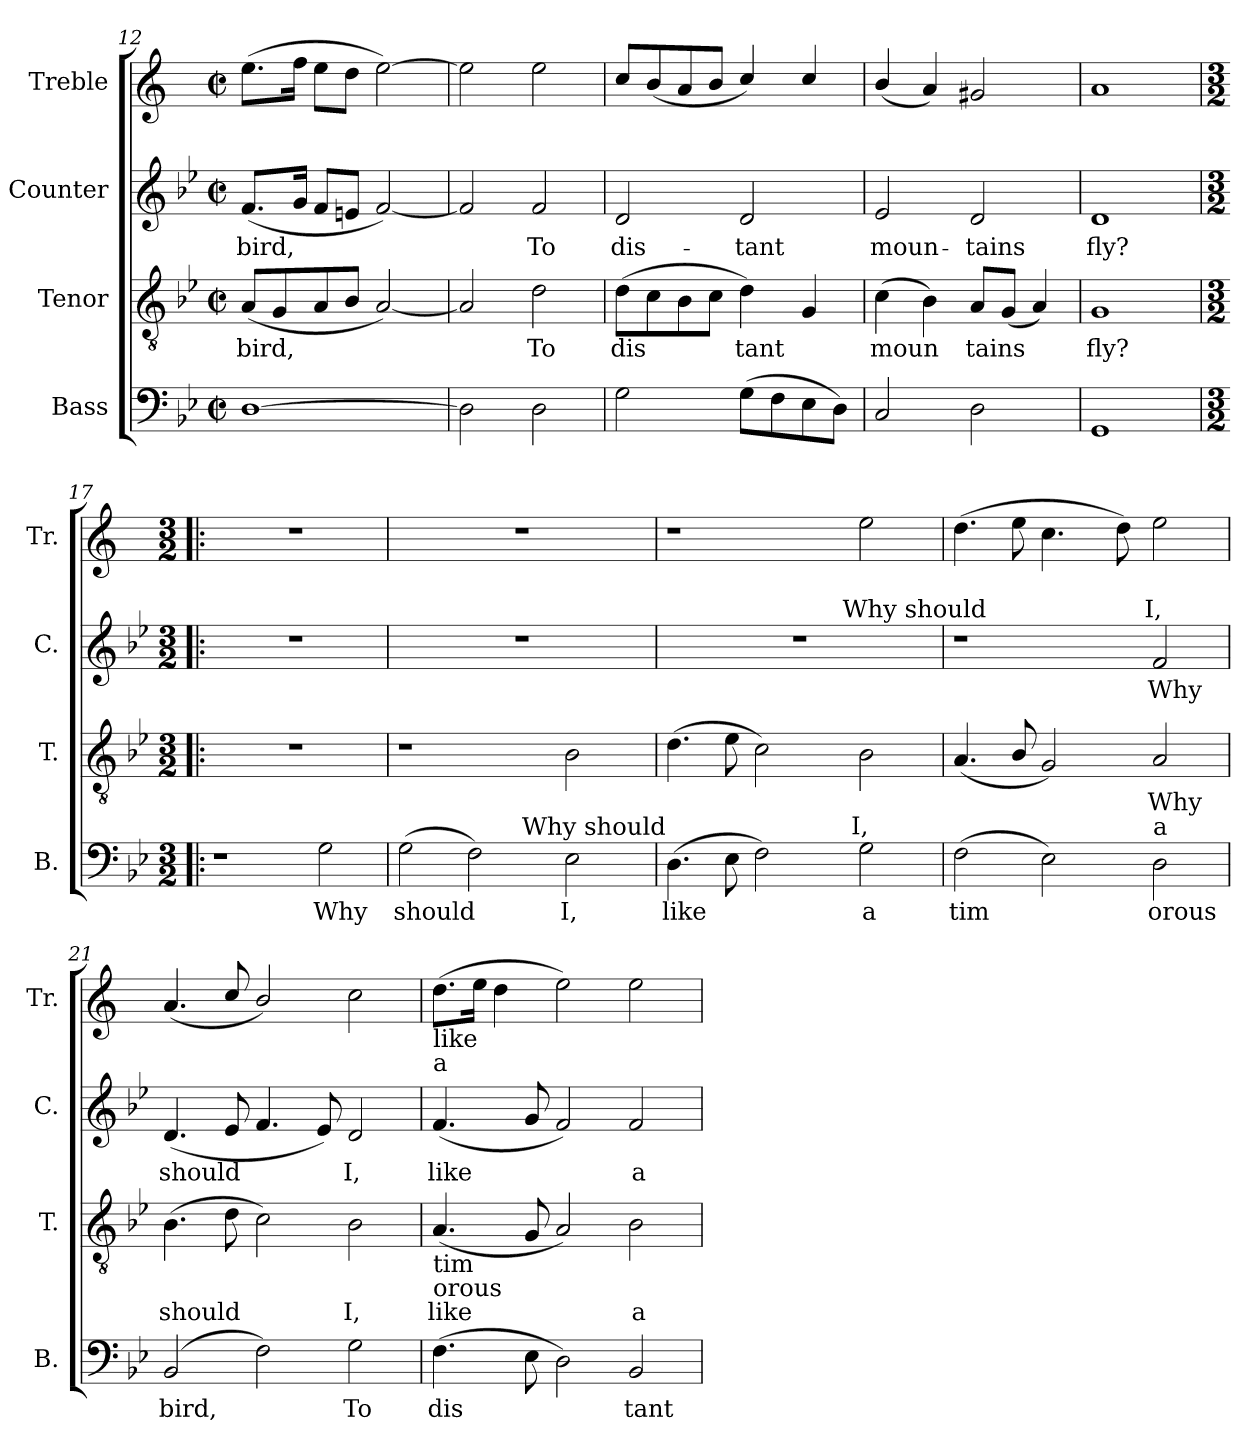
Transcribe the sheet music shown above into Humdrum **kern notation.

**kern	**text	**kern	**text	**kern	**text	**kern
*part4	*part4	*part3	*part3	*part2	*part2	*part1
*staff4	*staff4	*staff3	*staff3	*staff2	*staff2	*staff1
*I"Bass	*	*I"Tenor	*	*I"Counter	*	*I"Treble
*I'B.	*	*I'T.	*	*I'C.	*	*I'Tr.
*clefF4	*	*clefGv2	*	*clefG2	*	*clefG2
*	*	*	*	*	*	*ITrd1c2
*k[b-e-]	*	*k[b-e-]	*	*k[b-e-]	*	*k[b-e-]
*B-:	*	*B-:	*	*B-:	*	*B-:
*M2/2	*	*M2/2	*	*M2/2	*	*M2/2
*met(c|)	*	*met(c|)	*	*met(c|)	*	*met(c|)
=12	=12	=12	=12	=12	=12	=12
!	!LO:LY:b:cj	!	!LO:LY:a:cj	!	!LO:LY:b:cj	!
[>1D	.	(<8A/L	bird,	(<8.f/L	bird,	(>8.dd\L
!	!	!	!LO:LY:a:cj	!	!	!
.	.	8G/	.	.	.	.
!	!	!	!	!	!LO:LY:b:cj	!
.	.	.	.	16g/J	.	16ee-\J
!	!	!	!LO:LY:a:cj	!	!LO:LY:b:cj	!
.	.	8A/	.	8f/L	.	8dd\L
!	!	!	!LO:LY:a:cj	!	!LO:LY:b:cj	!
.	.	8B-/J	.	8en/J	.	8cc\J
!	!	!	!LO:LY:a:cj	!	!LO:LY:b:cj	!
.	.	[<2A/)	.	[<2f/)	.	[>2dd\)
=13	=13	=13	=13	=13	=13	=13
!	!LO:LY:b:cj	!	!LO:LY:a:cj	!	!LO:LY:b:cj	!
2D\]	.	2A/]	.	2f/]	.	2dd\]
!	!LO:LY:b:cj	!	!LO:LY:a:cj	!	!LO:LY:b:cj	!
2D\	.	2d\	To	2f/	To	2dd\
!!LO:LB:g=z
=14	=14	=14	=14	=14	=14	=14
!	!LO:LY:b:cj	!	!LO:LY:a:cj	!	!LO:LY:b:cj	!
2G\	.	(>8d\L	dis-	2d/	dis-	8b-/L
!	!	!	!LO:LY:a:cj	!	!	!
.	.	8c\	--	.	.	(<8a/
!	!	!	!LO:LY:a:cj	!	!	!
.	.	8B-\	--	.	.	8g/
!	!	!	!LO:LY:a:cj	!	!	!
.	.	8c\J	--	.	.	8a/J
!	!LO:LY:b:cj	!	!LO:LY:a:cj	!	!LO:LY:b:cj	!
(>8G\L	.	4d\)	-tant	2d/	-tant	4b-/)
!	!LO:LY:b:cj	!	!	!	!	!
8F\	.	.	.	.	.	.
!	!LO:LY:b:cj	!	!LO:LY:a:cj	!	!	!
8E-\	.	4G/	.	.	.	4b->/
!	!LO:LY:b:cj	!	!	!	!	!
8D\J)	.	.	.	.	.	.
=15	=15	=15	=15	=15	=15	=15
!	!LO:LY:b:cj	!	!LO:LY:a:cj	!	!LO:LY:b:cj	!
2C/	.	(>4c\	moun-	2e-/	moun-	(<4a/
!	!	!	!LO:LY:a:cj	!	!	!
.	.	4B-\)	--	.	.	4g/)
!	!LO:LY:b:cj	!	!LO:LY:a:cj	!	!LO:LY:b:cj	!
2D\	.	8A/L	-tains	2d/	-tains	2f#X/
!	!	!	!LO:LY:a:cj	!	!	!
.	.	(<8G/J	.	.	.	.
!	!	!	!LO:LY:a:cj	!	!	!
.	.	4A/)	.	.	.	.
=16	=16	=16	=16	=16	=16	=16
!	!LO:LY:b:cj	!	!LO:LY:a:cj	!	!LO:LY:b:cj	!
1GG	.	1G	fly?	1d	fly?	1g
=17!|:	=17!|:	=17!|:	=17!|:	=17!|:	=17!|:	=17!|:
*M3/2	*	*M3/2	*	*M3/2	*	*M3/2
1r	.	1.r	.	1.r	.	1.r
!	!LO:LY:b:cj	!	!	!	!	!
2G\	Why	.	.	.	.	.
=18	=18	=18	=18	=18	=18	=18
!	!LO:LY:b:cj	!	!	!	!	!
*^	*	*	*	*	*	*
(>2G\	2ryy	should	1r	.	1.r	.	1.r
!	!	!LO:LY:b:cj	!	!	!	!	!
2F\)	4ryy	.	.	.	.	.	.
.	64ryy	.	.	.	.	.	.
!	!LO:TX:a:t=Why should	!	!	!	!	!	!
.	2ryy	.	.	.	.	.	.
!	!	!LO:LY:b:cj	!	!LO:LY:a:cj	!	!	!
2E-\	.	I,	2B-\	.	.	.	.
.	8...ryy	.	.	.	.	.	.
=19	=19	=19	=19	=19	=19	=19	=19
!	!	!LO:LY:b:cj	!	!LO:LY:a:cj	!	!	!
*	*	*	*	*	*^	*	*
(>4.D\	2ryy	like	(>4.d\	.	1.r	2ryy	.	1r
!	!	!LO:LY:b:cj	!	!LO:LY:a:cj	!	!	!	!
8E-\	.	.	8e-\	.	.	.	.	.
!	!	!LO:LY:b:cj	!	!LO:LY:a:cj	!	!	!	!
2F\)	4ryy	.	2c\)	.	.	4...ryy	.	.
.	8...ryy	.	.	.	.	.	.	.
!	!	!	!	!	!	!LO:TX:a:t=Why should	!	!
.	.	.	.	.	.	2ryy	.	.
!	!LO:TX:a:t=I,	!	!	!	!	!	!	!
.	2ryy	.	.	.	.	.	.	.
!	!	!LO:LY:b:cj	!	!LO:LY:a:cj	!	!	!	!
2G\	.	a	2B-\	.	.	.	.	2dd\
.	.	.	.	.	.	32ryy	.	.
.	64ryy	.	.	.	.	.	.	.
=20	=20	=20	=20	=20	=20	=20	=20	=20
!LO:TX:a:t=like	!	!	!	!	!	!	!	!
!	!	!LO:LY:b:cj	!	!LO:LY:a:cj	!	!	!	!
*v	*v	*	*	*	*	*	*	*
(>2F\	tim-	(<4.A/	.	1r	2ryy	.	(>4.cc\
!	!	!	!LO:LY:a:cj	!	!	!	!
.	.	8B-/	.	.	.	.	8dd\
!	!LO:LY:b:cj	!	!LO:LY:a:cj	!	!	!	!
2E-\)	--	2G/)	.	.	4ryy	.	4.b-\
.	.	.	.	.	8...ryy	.	.
.	.	.	.	.	.	.	8cc\)
!	!	!	!	!	!LO:TX:a:t=I,	!	!
.	.	.	.	.	2ryy	.	.
!LO:TX:a:t=a	!	!	!	!	!	!	!
!	!LO:LY:b:cj	!	!LO:LY:a:cj	!	!	!LO:LY:b:cj	!
2D\	-orous	2A/	Why	2f/	.	Why	2dd\
.	.	.	.	.	64ryy	.	.
!!LO:PB:g=z
=21	=21	=21	=21	=21	=21	=21	=21
!	!LO:LY:b:cj	!	!LO:LY:a:cj	!	!	!LO:LY:b:cj	!
*	*	*	*	*v	*v	*	*
(>2BB-/	bird,	(>4.B-\	should	(<4.d/	should	(<4.g/
!	!	!	!LO:LY:a:cj	!	!LO:LY:b:cj	!
.	.	8d\	.	8e-/	.	8b-/
!	!LO:LY:b:cj	!	!LO:LY:a:cj	!	!LO:LY:b:cj	!
2F\)	.	2c\)	.	4.f/	.	2a/)
!	!	!	!	!	!LO:LY:b:cj	!
.	.	.	.	8e-/)	.	.
!	!LO:LY:b:cj	!	!LO:LY:a:cj	!	!LO:LY:b:cj	!
2G\	To	2B-\	I,	2d/	I,	2b-\
=22	=22	=22	=22	=22	=22	=22
!	!	!	!	!	!	!LO:TX:b:t=like
!	!	!	!	!	!	!LO:TX:b:t=a
!	!	!LO:TX:b:t=tim	!	!	!	!
!	!	!LO:TX:b:t=orous	!	!	!	!
!	!LO:LY:b:cj	!	!LO:LY:a:cj	!	!LO:LY:b:cj	!
(>4.F\	dis-	(<4.A/	like	(<4.f/	like	(>8.cc\L
.	.	.	.	.	.	16dd\J
.	.	.	.	.	.	4cc\
!	!LO:LY:b:cj	!	!LO:LY:a:cj	!	!LO:LY:b:cj	!
8E-\	--	8G/	.	8g/	.	.
!	!LO:LY:b:cj	!	!LO:LY:a:cj	!	!LO:LY:b:cj	!
2D\)	--	2A/)	.	2f/)	.	2dd\)
!	!LO:LY:b:cj	!	!LO:LY:a:cj	!	!LO:LY:b:cj	!
2BB-/	-tant	2B-\	a	2f/	a	2dd\
=	=	=	=	=	=	=
*-	*-	*-	*-	*-	*-	*-
